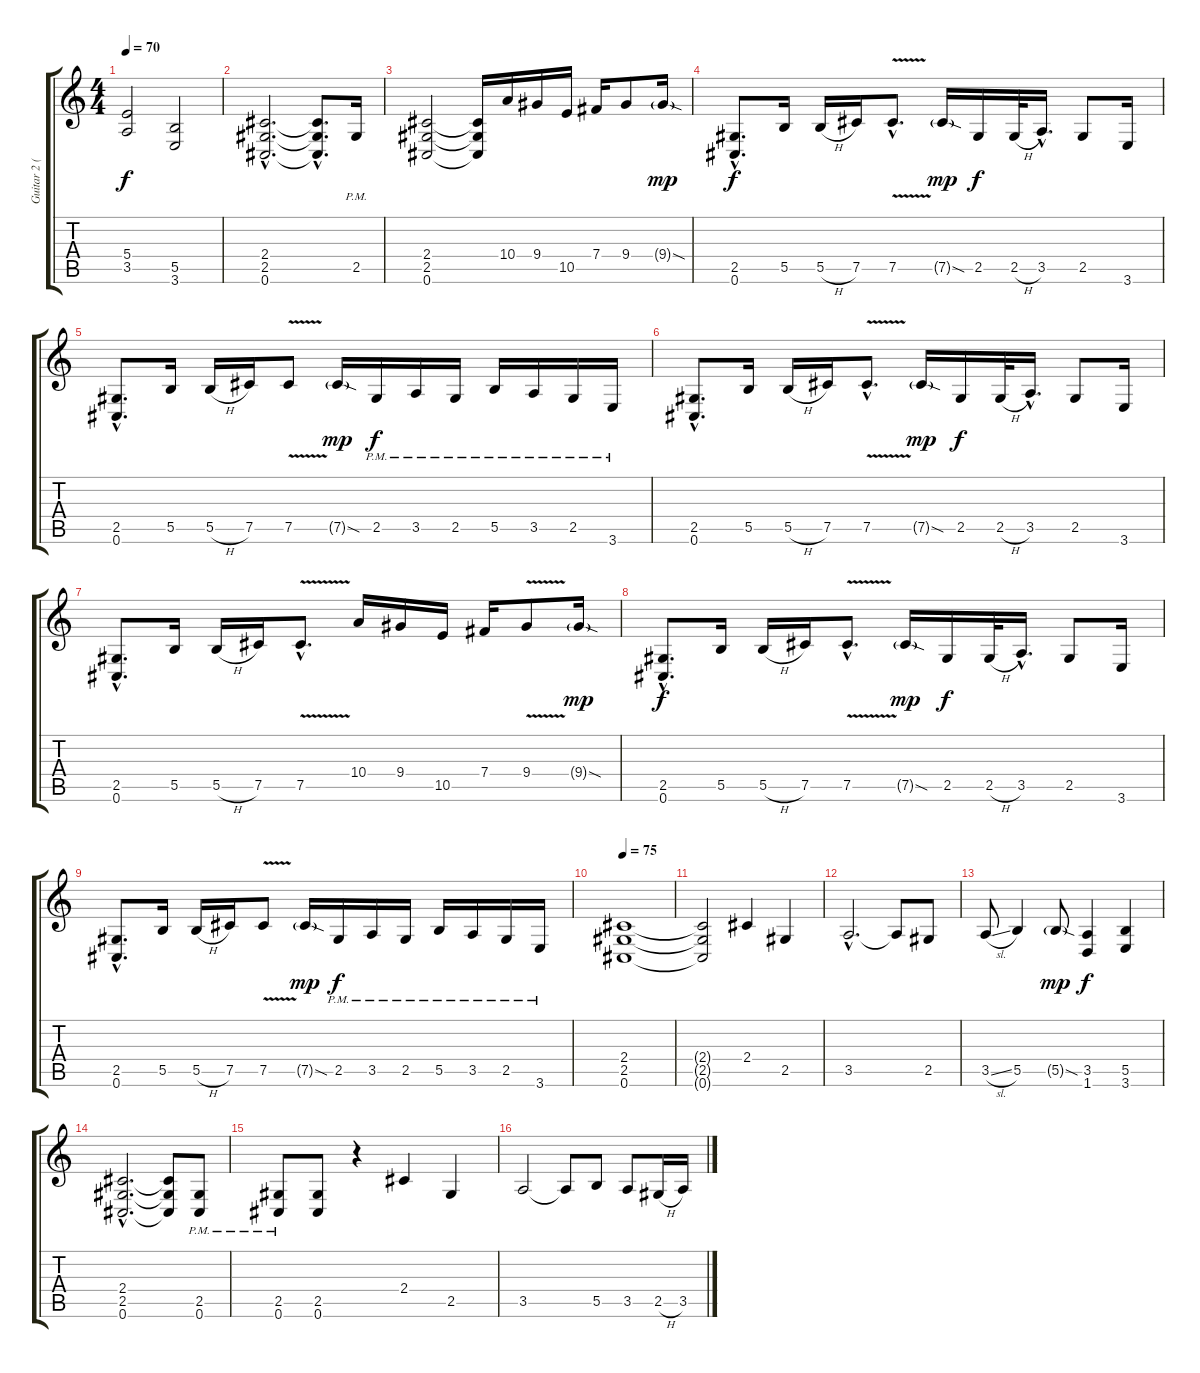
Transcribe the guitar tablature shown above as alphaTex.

\track ("Guitar 2 (Distortion)" "Guitar 2 (") {instrument distortionguitar}
\staff {score tabs}
\tuning (Db4 Ab3 E3 B2 Gb2 Db2) {hide}
\ts (4 4)
\tempo 70
\clef g2
\ks c
(5.4 3.5).2{dy f} (5.5 3.6).2 |
(2.4{hac} 2.5{hac} 0.6{hac}).2{d} (2.4{hac t} 2.5{hac t} 0.6{hac t}).8{d} 2.5{pm}.16 |
(2.4 2.5 0.6).2 (2.4{t} 2.5{t} 0.6{t}).16 10.4.16 9.4.16 10.5.16 7.4.16 9.4.8 9.4{sod g}.16{dy mp} |
(2.5{hac} 0.6{hac}).8{d dy f} 5.5.16 5.5{h}.16 7.5.16 7.5{v hac}.8{d} 7.5{sod g}.16{dy mp} 2.5.16{dy f} 2.5{h}.32 3.5{hac}.16{d} 2.5.8 3.6.16 |
(2.5{hac} 0.6{hac}).8{d} 5.5.16 5.5{h}.16 7.5.16 7.5{v}.8 7.5{sod g}.16{dy mp} 2.5{pm}.16{dy f} 3.5{pm}.16 2.5{pm}.16 5.5{pm}.16 3.5{pm}.16 2.5{pm}.16 3.6{pm}.16 |
(2.5{hac} 0.6{hac}).8{d} 5.5.16 5.5{h}.16 7.5.16 7.5{v hac}.8{d} 7.5{sod g}.16{dy mp} 2.5.16{dy f} 2.5{h}.32 3.5{hac}.16{d} 2.5.8 3.6.16 |
(2.5{hac} 0.6{hac}).8{d} 5.5.16 5.5{h}.16 7.5.16 7.5{v hac}.8{d} 10.4.16 9.4.16 10.5.16 7.4.16 9.4{v}.8 9.4{sod g}.16{dy mp} |
(2.5{hac} 0.6{hac}).8{d dy f} 5.5.16 5.5{h}.16 7.5.16 7.5{v hac}.8{d} 7.5{sod g}.16{dy mp} 2.5.16{dy f} 2.5{h}.32 3.5{hac}.16{d} 2.5.8 3.6.16 |
(2.5{hac} 0.6{hac}).8{d} 5.5.16 5.5{h}.16 7.5.16 7.5{v}.8 7.5{sod g}.16{dy mp} 2.5{pm}.16{dy f} 3.5{pm}.16 2.5{pm}.16 5.5{pm}.16 3.5{pm}.16 2.5{pm}.16 3.6{pm}.16 |
\tempo 75
(2.4 2.5 0.6).1 |
(2.4{t} 2.5{t} 0.6{t}).2 2.4.4 2.5.4 |
3.5{hac}.2{d} 3.5{t}.8 2.5.8 |
3.5{sl}.8 5.5.4 5.5{sod g}.8{dy mp} (3.5 1.6).4{dy f} (5.5 3.6).4 |
(2.4{hac} 2.5{hac} 0.6{hac}).2{d} (2.4{t} 2.5{t} 0.6{t}).8 (2.5{pm} 0.6{pm}).8 |
(2.5{pm} 0.6{pm}).8 (2.5 0.6).8 r.4 2.4.4 2.5.4 |
3.5.2 3.5{t}.8 5.5.8 3.5.8 2.5{h}.16 3.5.16
